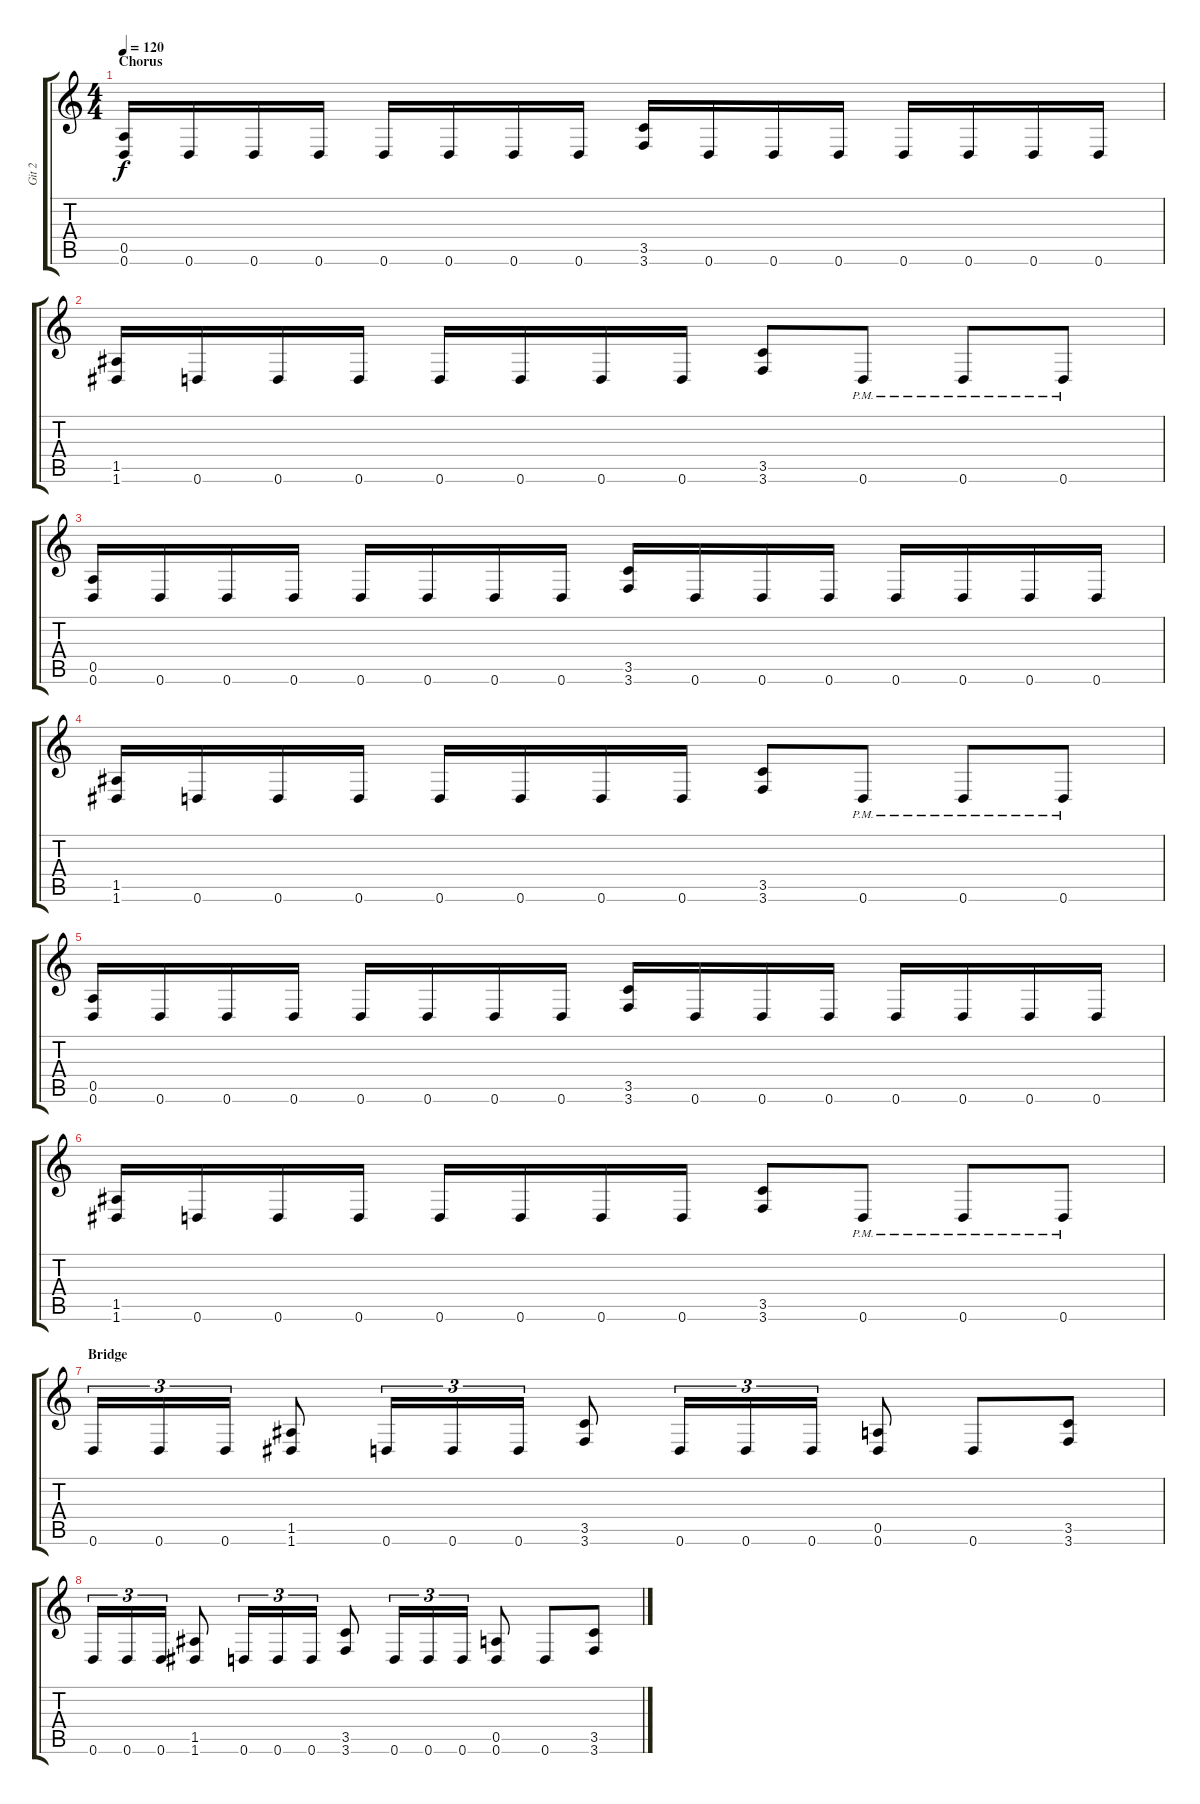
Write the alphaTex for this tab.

\track ("Git 2" "Git 2") {instrument distortionguitar}
\staff {score tabs}
\tuning (E4 B3 G3 D3 A2 D2) {hide}
\ts (4 4)
\section ("" "Chorus")
\tempo 120
\clef g2
\ks c
(0.5 0.6).16{dy f} 0.6.16 0.6.16 0.6.16 0.6.16 0.6.16 0.6.16 0.6.16 (3.5 3.6).16 0.6.16 0.6.16 0.6.16 0.6.16 0.6.16 0.6.16 0.6.16 |
(1.5 1.6).16 0.6.16 0.6.16 0.6.16 0.6.16 0.6.16 0.6.16 0.6.16 (3.5 3.6).8 0.6{pm}.8 0.6{pm}.8 0.6{pm}.8 |
(0.5 0.6).16 0.6.16 0.6.16 0.6.16 0.6.16 0.6.16 0.6.16 0.6.16 (3.5 3.6).16 0.6.16 0.6.16 0.6.16 0.6.16 0.6.16 0.6.16 0.6.16 |
(1.5 1.6).16 0.6.16 0.6.16 0.6.16 0.6.16 0.6.16 0.6.16 0.6.16 (3.5 3.6).8 0.6{pm}.8 0.6{pm}.8 0.6{pm}.8 |
(0.5 0.6).16 0.6.16 0.6.16 0.6.16 0.6.16 0.6.16 0.6.16 0.6.16 (3.5 3.6).16 0.6.16 0.6.16 0.6.16 0.6.16 0.6.16 0.6.16 0.6.16 |
(1.5 1.6).16 0.6.16 0.6.16 0.6.16 0.6.16 0.6.16 0.6.16 0.6.16 (3.5 3.6).8 0.6{pm}.8 0.6{pm}.8 0.6{pm}.8 |
\section ("" "Bridge")
0.6.16{tu (3 2)} 0.6.16{tu (3 2)} 0.6.16{tu (3 2)} (1.5 1.6).8 0.6.16{tu (3 2)} 0.6.16{tu (3 2)} 0.6.16{tu (3 2)} (3.5 3.6).8 0.6.16{tu (3 2)} 0.6.16{tu (3 2)} 0.6.16{tu (3 2)} (0.5 0.6).8 0.6.8 (3.5 3.6).8 |
0.6.16{tu (3 2)} 0.6.16{tu (3 2)} 0.6.16{tu (3 2)} (1.5 1.6).8 0.6.16{tu (3 2)} 0.6.16{tu (3 2)} 0.6.16{tu (3 2)} (3.5 3.6).8 0.6.16{tu (3 2)} 0.6.16{tu (3 2)} 0.6.16{tu (3 2)} (0.5 0.6).8 0.6.8 (3.5 3.6).8
